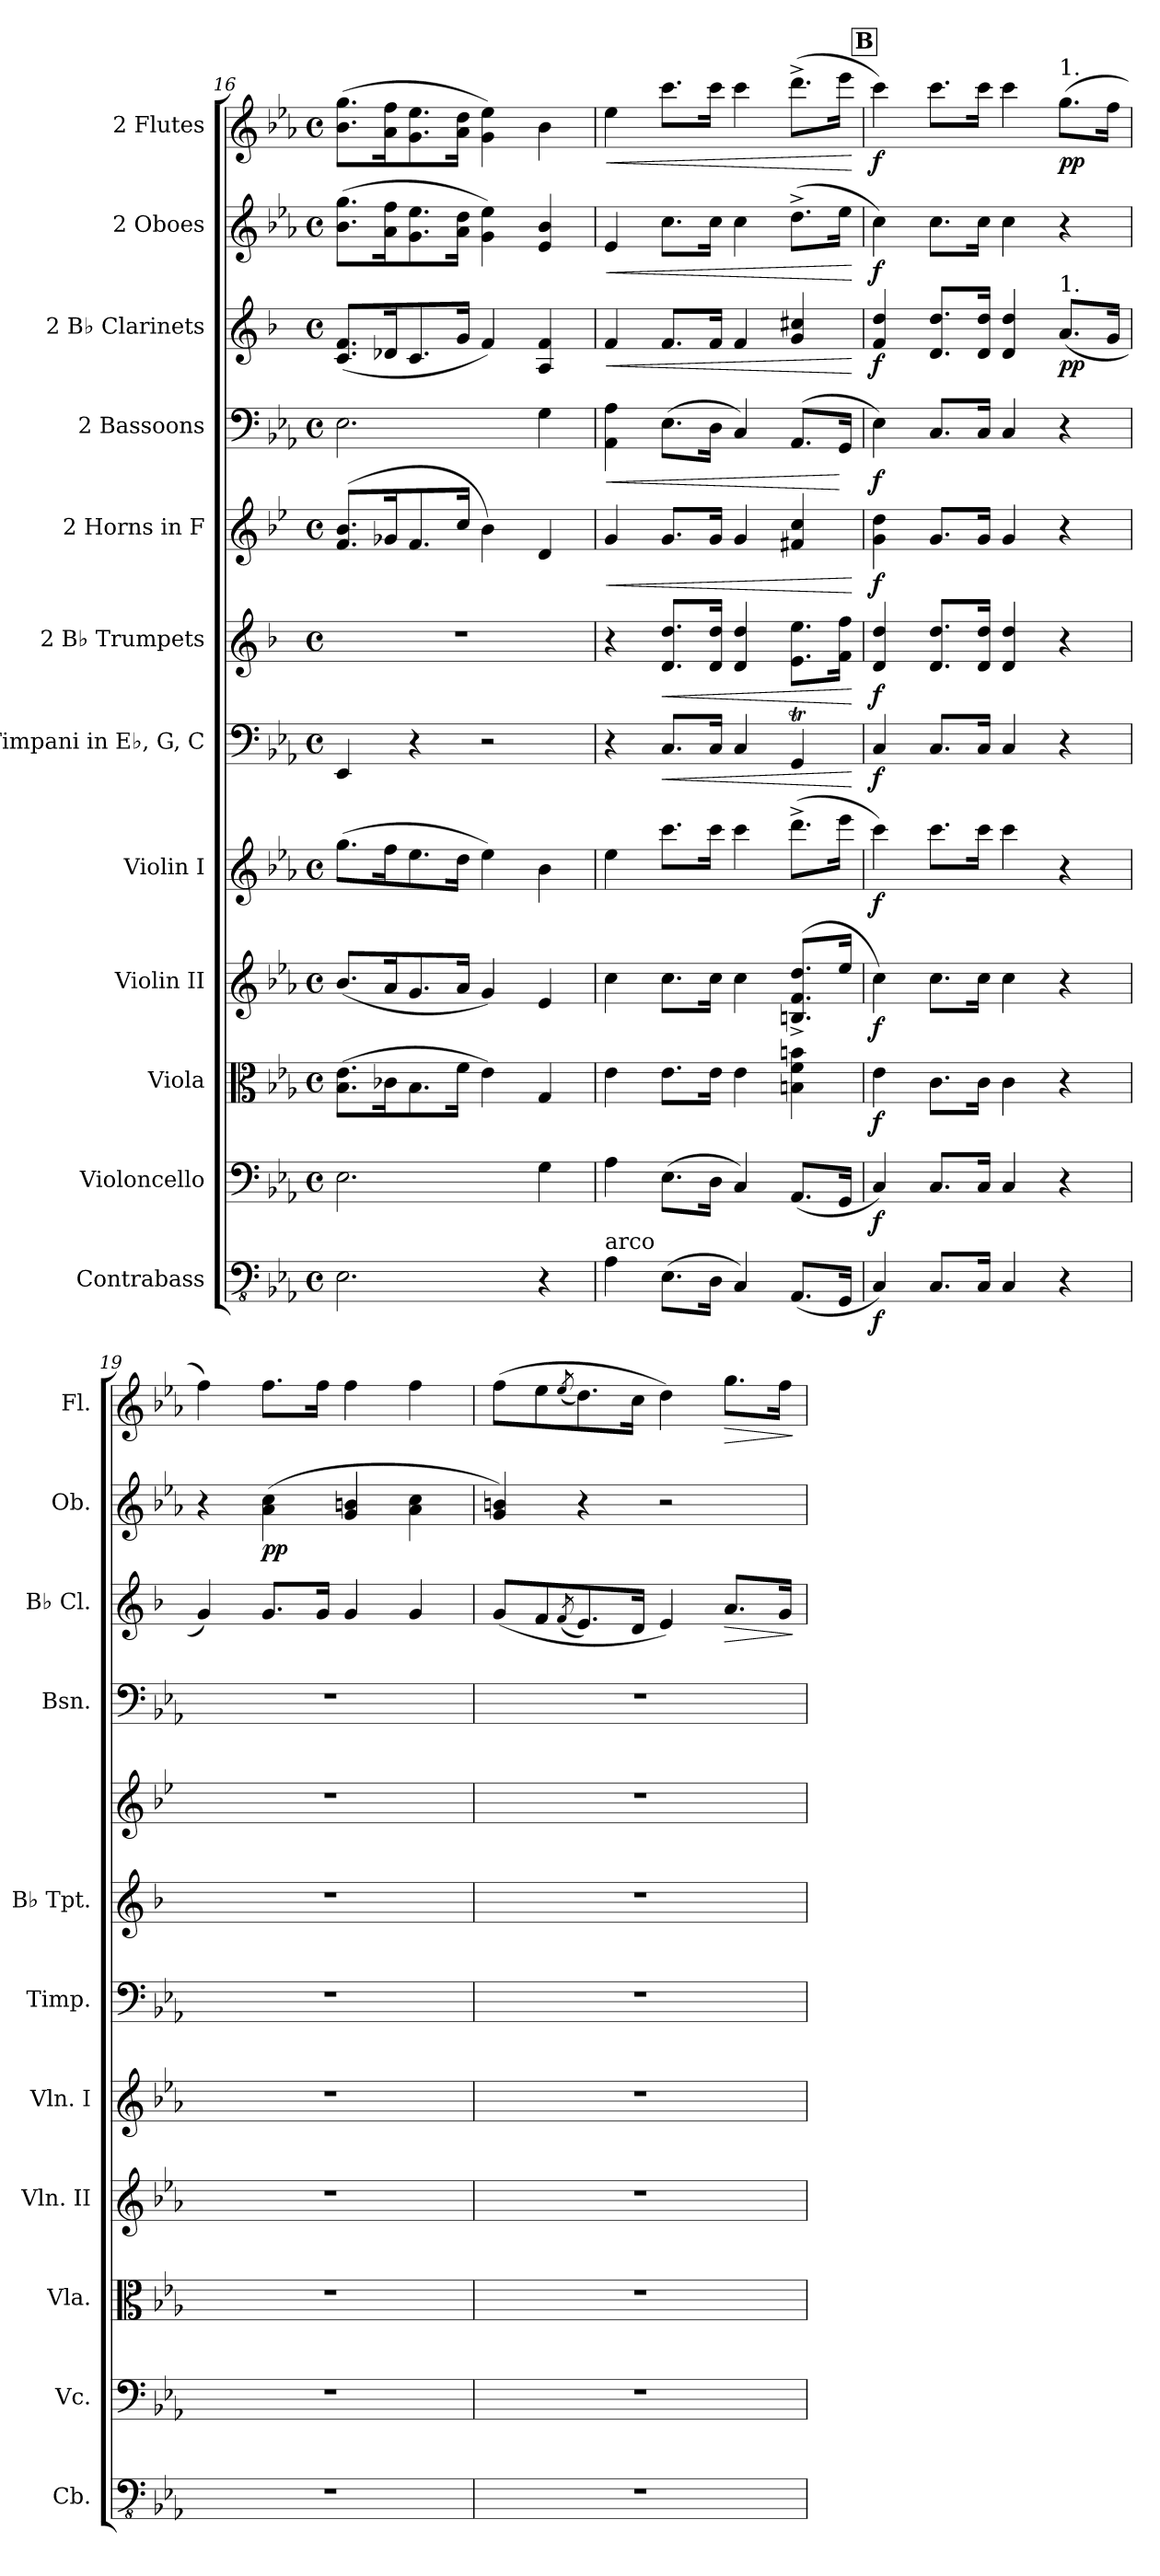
**kern	**dynam	**kern	**dynam	**kern	**dynam	**kern	**dynam	**kern	**dynam	**kern	**dynam	**kern	**dynam	**kern	**dynam	**kern	**dynam	**kern	**dynam	**kern	**dynam	**kern	**dynam
*part12	*part12	*part11	*part11	*part10	*part10	*part9	*part9	*part8	*part8	*part7	*part7	*part6	*part6	*part5	*part5	*part4	*part4	*part3	*part3	*part2	*part2	*part1	*part1
*staff12	*staff12	*staff11	*staff11	*staff10	*staff10	*staff9	*staff9	*staff8	*staff8	*staff7	*staff7	*staff6	*staff6	*staff5	*staff5	*staff4	*staff4	*staff3	*staff3	*staff2	*staff2	*staff1	*staff1
*I"Contrabass	*	*I"Violoncello	*	*I"Viola	*	*I"Violin II	*	*I"Violin I	*	*I"Timpani in E♭, G, C	*	*I"2 B♭ Trumpets	*	*I"2 Horns in F	*	*I"2 Bassoons	*	*I"2 B♭ Clarinets	*	*I"2 Oboes	*	*I"2 Flutes	*
*I'Cb.	*	*I'Vc.	*	*I'Vla.	*	*I'Vln. II	*	*I'Vln. I	*	*I'Timp.	*	*I'B♭ Tpt.	*	*	*	*I'Bsn.	*	*I'B♭ Cl.	*	*I'Ob.	*	*I'Fl.	*
*clefFv4	*	*clefF4	*	*clefC3	*	*clefG2	*	*clefG2	*	*clefF4	*	*clefG2	*	*clefG2	*	*clefF4	*	*clefG2	*	*clefG2	*	*clefG2	*
*	*	*	*	*	*	*	*	*	*	*	*	*ITrd1c2	*	*ITrd4c7	*	*	*	*ITrd1c2	*	*	*	*	*
*k[b-e-a-]	*	*k[b-e-a-]	*	*k[b-e-a-]	*	*k[b-e-a-]	*	*k[b-e-a-]	*	*k[b-e-a-]	*	*k[b-e-a-]	*	*k[b-e-a-]	*	*k[b-e-a-]	*	*k[b-e-a-]	*	*k[b-e-a-]	*	*k[b-e-a-]	*
*M4/4	*	*M4/4	*	*M4/4	*	*M4/4	*	*M4/4	*	*M4/4	*	*M4/4	*	*M4/4	*	*M4/4	*	*M4/4	*	*M4/4	*	*M4/4	*
*met(c)	*	*met(c)	*	*met(c)	*	*met(c)	*	*met(c)	*	*met(c)	*	*met(c)	*	*met(c)	*	*met(c)	*	*met(c)	*	*met(c)	*	*met(c)	*
=16	=16	=16	=16	=16	=16	=16	=16	=16	=16	=16	=16	=16	=16	=16	=16	=16	=16	=16	=16	=16	=16	=16	=16
2.EE-\	.	2.E-\	.	(>8.B-\ 8.e-\L	.	(8.b-/L	.	(>8.gg\L	.	4EE-/	.	1r	.	(>8.B-/ 8.e-/L	.	2.E-\	.	(8.B-/ 8.e-/L	.	(>8.b-\ 8.gg\L	.	(>8.b-\ 8.gg\L	.
.	.	.	.	16c-X\K	.	16a-/K	.	16ff\K	.	.	.	.	.	16c-X/K	.	.	.	16c-X/K	.	16a-\ 16ff\K	.	16a-\ 16ff\K	.
.	.	.	.	8.B-\	.	8.g/	.	8.ee-\	.	4r	.	.	.	8.B-/	.	.	.	8.B-/	.	8.g\ 8.ee-\	.	8.g\ 8.ee-\	.
.	.	.	.	16f\Jk	.	16a-/Jk	.	16dd\Jk	.	.	.	.	.	16f/Jk	.	.	.	16f/Jk	.	16a-\ 16dd\Jk	.	16a-\ 16dd\Jk	.
.	.	.	.	4e-\)	.	4g/)	.	4ee-\)	.	2r	.	.	.	4e-\)	.	.	.	4e-/)	.	4g\ 4ee-\)	.	4g\ 4ee-\)	.
4r	.	4G\	.	4G/	.	4e-/	.	4b-\	.	.	.	.	.	4G/	.	4G\	.	4G/ 4e-/	.	4e-/ 4b-/	.	4b-\	.
=17	=17	=17	=17	=17	=17	=17	=17	=17	=17	=17	=17	=17	=17	=17	=17	=17	=17	=17	=17	=17	=17	=17	=17
!LO:TX:a:t=arco	!	!	!	!	!	!	!	!	!	!	!	!	!	!	!	!	!	!	!	!	!	!	!
!	!	!	!	!	!	!	!	!	!	!	!	!	!	!	!LO:HP:b	!	!LO:HP:b	!	!LO:HP:b	!	!LO:HP:b	!	!LO:HP:b
4AA-\	.	4A-\	.	4e-\	.	4cc\	.	4ee-\	.	4r	.	4r	.	4c/	<	4AA-\ 4A-\	<	4e-/	<	4e-/	<	4ee-\	<
!	!	!	!	!	!	!	!	!	!	!	!LO:HP:b	!	!LO:HP:b	!	!	!	!	!	!	!	!	!	!
(>8.EE-\L	.	(>8.E-\L	.	8.e-\L	.	8.cc\L	.	8.ccc\L	.	8.C/L	<	8.c/ 8.cc/L	<	8.c/L	.	(>8.E-\L	.	8.e-/L	.	8.cc\L	.	8.ccc\L	.
16DD\Jk	.	16D\Jk	.	16e-\Jk	.	16cc\Jk	.	16ccc\Jk	.	16C/Jk	.	16c/ 16cc/Jk	.	16c/Jk	.	16D\Jk	.	16e-/Jk	.	16cc\Jk	.	16ccc\Jk	.
4CC/)	.	4C/)	.	4e-\	.	4cc\	.	4ccc\	.	4C/	.	4c/ 4cc/	.	4c/	.	4C/)	.	4e-/	.	4cc\	.	4ccc\	.
(8.AAA-/L	.	(8.AA-/L	.	4Bn\ 4f\ 4bn\	.	(>8.Bn/^ 8.f/^ 8.dd/^L	.	(>8.ddd^\L	.	4GGt/	.	8.d\ 8.dd\L	.	4Bn/ 4f/	.	(>8.AA-/L	.	4f/ 4bn/	.	(>8.dd^\L	.	(>8.ddd^\L	.
16GGG/Jk	.	16GG/Jk	.	.	.	16ee-/Jk	.	16eee-\Jk	.	.	.	16e-\ 16ee-\Jk	.	.	.	16GG/Jk	[	.	.	16ee-\Jk	.	16eee-\Jk	.
.	.	.	.	.	.	.	.	.	.	.	[	.	[	.	[	.	.	.	[	.	[	.	[
!!LO:REH:place=s1:a:B:fs=14:t=B
=18	=18	=18	=18	=18	=18	=18	=18	=18	=18	=18	=18	=18	=18	=18	=18	=18	=18	=18	=18	=18	=18	=18	=18
!	!LO:DY:b	!	!LO:DY:b	!	!LO:DY:b	!	!LO:DY:b	!	!LO:DY:b	!	!LO:DY:b	!	!LO:DY:b	!	!LO:DY:b	!	!LO:DY:b	!	!LO:DY:b	!	!LO:DY:b	!	!LO:DY:b
4CC/)	f	4C/)	f	4e-\	f	4cc\)	f	4ccc\)	f	4C/	f	4c/ 4cc/	f	4c\ 4g\	f	4E-\)	f	4e-/ 4cc/	f	4cc\)	f	4ccc\)	f
8.CC/L	.	8.C/L	.	8.c\L	.	8.cc\L	.	8.ccc\L	.	8.C/L	.	8.c/ 8.cc/L	.	8.c/L	.	8.C/L	.	8.c/ 8.cc/L	.	8.cc\L	.	8.ccc\L	.
16CC/Jk	.	16C/Jk	.	16c\Jk	.	16cc\Jk	.	16ccc\Jk	.	16C/Jk	.	16c/ 16cc/Jk	.	16c/Jk	.	16C/Jk	.	16c/ 16cc/Jk	.	16cc\Jk	.	16ccc\Jk	.
4CC/	.	4C/	.	4c\	.	4cc\	.	4ccc\	.	4C/	.	4c/ 4cc/	.	4c/	.	4C/	.	4c/ 4cc/	.	4cc\	.	4ccc\	.
!	!	!	!	!	!	!	!	!	!	!	!	!	!	!	!	!	!	!	!	!	!	!LO:TX:a:t=1.	!
!	!	!	!	!	!	!	!	!	!	!	!	!	!	!	!	!	!	!LO:TX:a:t=1.	!	!	!	!	!
!	!	!	!	!	!	!	!	!	!	!	!	!	!	!	!	!	!	!	!LO:DY:b	!	!	!	!LO:DY:b
4r	.	4r	.	4r	.	4r	.	4r	.	4r	.	4r	.	4r	.	4r	.	(8.g/L	pp	4r	.	(>8.gg\L	pp
.	.	.	.	.	.	.	.	.	.	.	.	.	.	.	.	.	.	16f/Jk	.	.	.	16ff\Jk	.
=19	=19	=19	=19	=19	=19	=19	=19	=19	=19	=19	=19	=19	=19	=19	=19	=19	=19	=19	=19	=19	=19	=19	=19
1r	.	1r	.	1r	.	1r	.	1r	.	1r	.	1r	.	1r	.	1r	.	4f/)	.	4r	.	4ff\)	.
!	!	!	!	!	!	!	!	!	!	!	!	!	!	!	!	!	!	!	!	!	!LO:DY:b	!	!
.	.	.	.	.	.	.	.	.	.	.	.	.	.	.	.	.	.	8.f/L	.	(>4a-\ 4cc\	pp	8.ff\L	.
.	.	.	.	.	.	.	.	.	.	.	.	.	.	.	.	.	.	16f/Jk	.	.	.	16ff\Jk	.
.	.	.	.	.	.	.	.	.	.	.	.	.	.	.	.	.	.	4f/	.	4g/ 4bn/	.	4ff\	.
.	.	.	.	.	.	.	.	.	.	.	.	.	.	.	.	.	.	4f/	.	4a-\ 4cc\	.	4ff\	.
!!LO:PB:g=z
=20	=20	=20	=20	=20	=20	=20	=20	=20	=20	=20	=20	=20	=20	=20	=20	=20	=20	=20	=20	=20	=20	=20	=20
1r	.	1r	.	1r	.	1r	.	1r	.	1r	.	1r	.	1r	.	1r	.	(8f/L	.	4g/ 4bn/)	.	(>8ff\L	.
.	.	.	.	.	.	.	.	.	.	.	.	.	.	.	.	.	.	8e-/	.	.	.	8ee-\	.
.	.	.	.	.	.	.	.	.	.	.	.	.	.	.	.	.	.	(8qe-/	.	.	.	(8qee-/	.
.	.	.	.	.	.	.	.	.	.	.	.	.	.	.	.	.	.	8.d/)	.	4r	.	8.dd\)	.
.	.	.	.	.	.	.	.	.	.	.	.	.	.	.	.	.	.	16c/Jk	.	.	.	16cc\Jk	.
.	.	.	.	.	.	.	.	.	.	.	.	.	.	.	.	.	.	4d/)	.	2r	.	4dd\)	.
!	!	!	!	!	!	!	!	!	!	!	!	!	!	!	!	!	!	!	!LO:HP:b	!	!	!	!LO:HP:b
.	.	.	.	.	.	.	.	.	.	.	.	.	.	.	.	.	.	8.g/L	>	.	.	8.gg\L	>
.	.	.	.	.	.	.	.	.	.	.	.	.	.	.	.	.	.	16f/Jk	.	.	.	16ff\Jk	.
.	.	.	.	.	.	.	.	.	.	.	.	.	.	.	.	.	.	.	]	.	.	.	]
=	=	=	=	=	=	=	=	=	=	=	=	=	=	=	=	=	=	=	=	=	=	=	=
*-	*-	*-	*-	*-	*-	*-	*-	*-	*-	*-	*-	*-	*-	*-	*-	*-	*-	*-	*-	*-	*-	*-	*-
